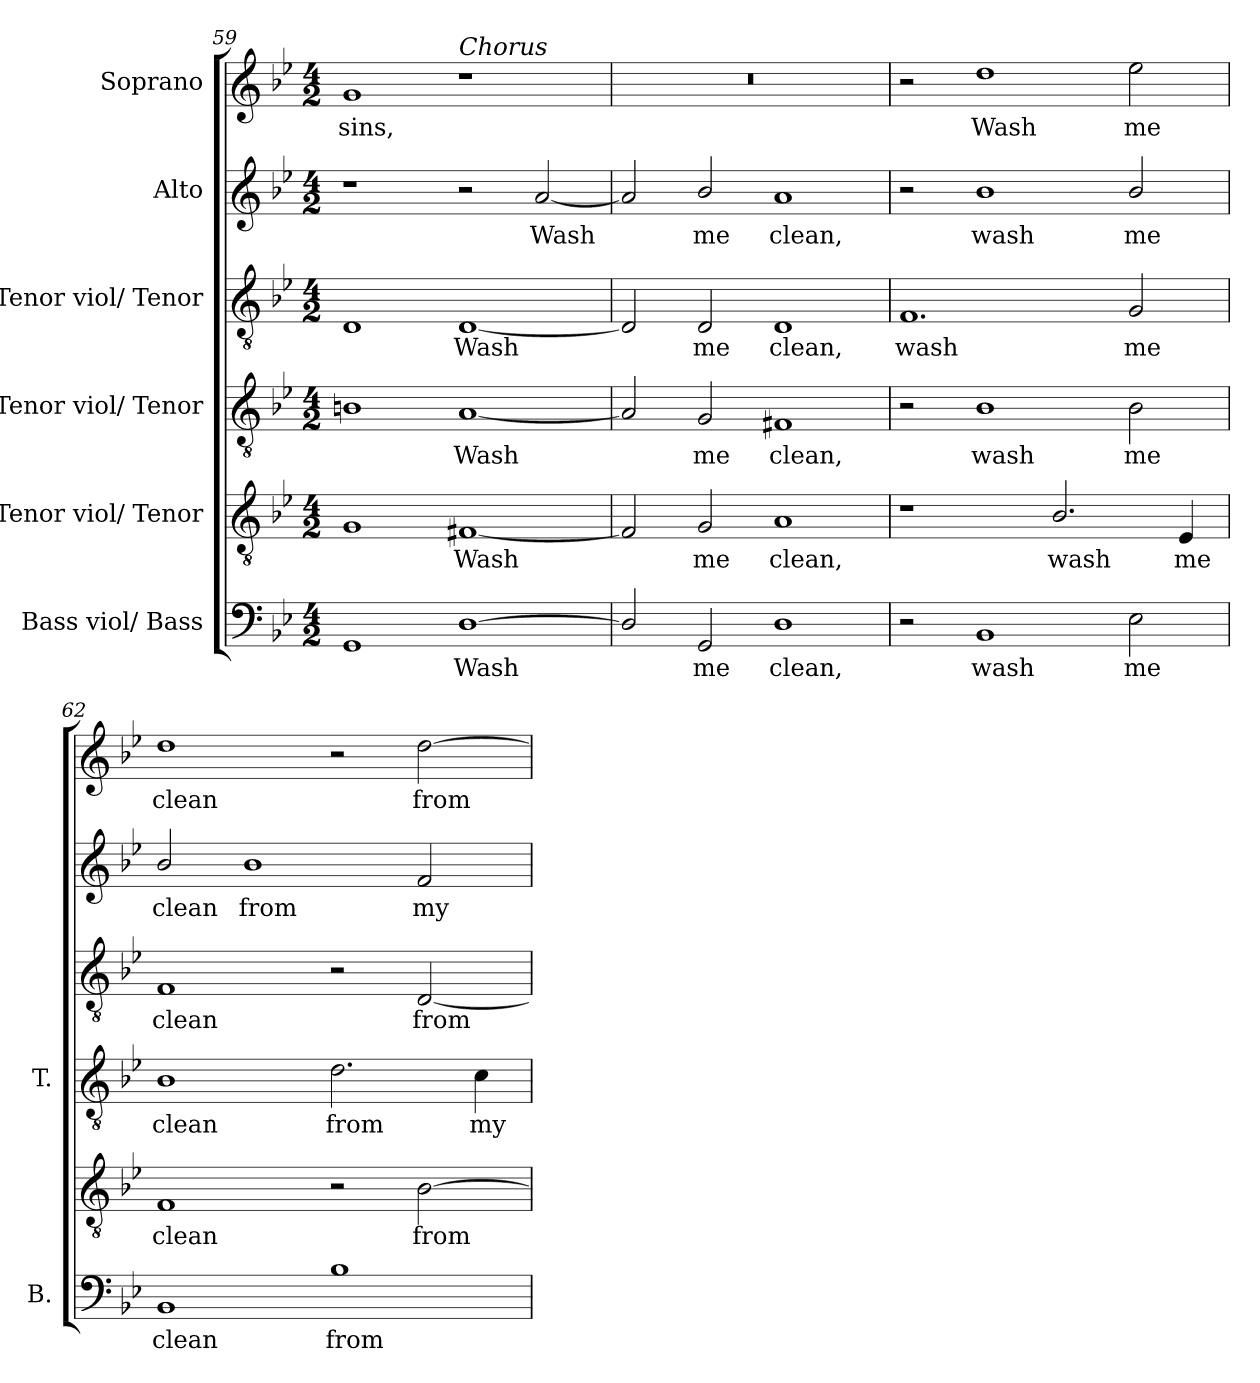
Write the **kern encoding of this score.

**kern	**text	**kern	**text	**kern	**text	**kern	**text	**kern	**text	**kern	**text
*part6	*part6	*part5	*part5	*part4	*part4	*part3	*part3	*part2	*part2	*part1	*part1
*staff6	*staff6	*staff5	*staff5	*staff4	*staff4	*staff3	*staff3	*staff2	*staff2	*staff1	*staff1
*I"Bass viol/ Bass	*	*I"Tenor viol/ Tenor	*	*I"Tenor viol/ Tenor	*	*I"Tenor viol/ Tenor	*	*I"Alto	*	*I"Soprano	*
*I'B.	*	*	*	*I'T.	*	*	*	*	*	*	*
*clefF4	*	*clefGv2	*	*clefGv2	*	*clefGv2	*	*clefG2	*	*clefG2	*
*	*	*ITrd7c12	*	*ITrd7c12	*	*	*	*	*	*	*
*k[b-e-]	*	*k[b-e-]	*	*k[b-e-]	*	*k[b-e-]	*	*k[b-e-]	*	*k[b-e-]	*
*B-:	*	*B-:	*	*B-:	*	*B-:	*	*B-:	*	*B-:	*
*M4/2	*	*M4/2	*	*M4/2	*	*M4/2	*	*M4/2	*	*M4/2	*
=59	=59	=59	=59	=59	=59	=59	=59	=59	=59	=59	=59
!	!	!	!	!	!	!	!	!	!	!	!LO:LY:b:color=#000000
1GGi	.	1GGi	.	1BBni	.	1Di	.	1r	.	1gi	sins,
!	!LO:LY:b:color=#000000	!	!	!	!	!	!	!	!	!	!
!	!	!	!LO:LY:b:color=#000000	!	!	!	!	!	!	!	!
!	!	!	!	!	!LO:LY:b:color=#000000	!	!	!	!	!	!
!	!	!	!	!	!	!	!	!	!	!LO:TX:a:i:t=Chorus	!
!	!	!	!	!	!	!	!LO:LY:b:color=#000000	!	!	!	!
[1Di	Wash	[1FF#Xi	Wash	[1AAi	Wash	[1Di	Wash	2r	.	1r	.
!	!	!	!	!	!	!	!	!	!LO:LY:b:color=#000000	!	!
.	.	.	.	.	.	.	.	[2ai/	Wash	.	.
=60	=60	=60	=60	=60	=60	=60	=60	=60	=60	=60	=60
!	!	!	!	!	!	!	!	!	!	!LO:N:vis=1	!
2Di/]	.	2FF#i/]	.	2AAi/]	.	2Di/]	.	2ai/]	.	0r	.
!	!LO:LY:b:color=#000000	!	!	!	!	!	!	!	!	!	!
!	!	!	!LO:LY:b:color=#000000	!	!	!	!	!	!	!	!
!	!	!	!	!	!LO:LY:b:color=#000000	!	!	!	!	!	!
!	!	!	!	!	!	!	!LO:LY:b:color=#000000	!	!	!	!
!	!	!	!	!	!	!	!	!	!LO:LY:b:color=#000000	!	!
2GGi/	me	2GGi/	me	2GGi/	me	2Di/	me	2b-i/	me	.	.
!	!LO:LY:b:color=#000000	!	!	!	!	!	!	!	!	!	!
!	!	!	!LO:LY:b:color=#000000	!	!	!	!	!	!	!	!
!	!	!	!	!	!LO:LY:b:color=#000000	!	!	!	!	!	!
!	!	!	!	!	!	!	!LO:LY:b:color=#000000	!	!	!	!
!	!	!	!	!	!	!	!	!	!LO:LY:b:color=#000000	!	!
1Di	clean,	1AAi	clean,	1FF#Xi	clean,	1Di	clean,	1ai	clean,	.	.
!!LO:LB:g=z
=61	=61	=61	=61	=61	=61	=61	=61	=61	=61	=61	=61
!	!	!	!	!	!	!	!LO:LY:b:color=#000000	!	!	!	!
2r	.	1r	.	2r	.	1.Fi	wash	2r	.	2r	.
!	!LO:LY:b:color=#000000	!	!	!	!	!	!	!	!	!	!
!	!	!	!	!	!LO:LY:b:color=#000000	!	!	!	!	!	!
!	!	!	!	!	!	!	!	!	!LO:LY:b:color=#000000	!	!
!	!	!	!	!	!	!	!	!	!	!	!LO:LY:b:color=#000000
1BB-i	wash	.	.	1BB-i	wash	.	.	1b-i	wash	1ddi	Wash
!	!	!	!LO:LY:b:color=#000000	!	!	!	!	!	!	!	!
.	.	2.BB-i/	wash	.	.	.	.	.	.	.	.
!	!LO:LY:b:color=#000000	!	!	!	!	!	!	!	!	!	!
!	!	!	!	!	!LO:LY:b:color=#000000	!	!	!	!	!	!
!	!	!	!	!	!	!	!LO:LY:b:color=#000000	!	!	!	!
!	!	!	!	!	!	!	!	!	!LO:LY:b:color=#000000	!	!
!	!	!	!	!	!	!	!	!	!	!	!LO:LY:b:color=#000000
2E-i\	me	.	.	2BB-i\	me	2Gi/	me	2b-i/	me	2ee-i\	me
!	!	!	!LO:LY:b:color=#000000	!	!	!	!	!	!	!	!
.	.	4EE-i/	me	.	.	.	.	.	.	.	.
=62	=62	=62	=62	=62	=62	=62	=62	=62	=62	=62	=62
!	!LO:LY:b:color=#000000	!	!	!	!	!	!	!	!	!	!
!	!	!	!LO:LY:b:color=#000000	!	!	!	!	!	!	!	!
!	!	!	!	!	!LO:LY:b:color=#000000	!	!	!	!	!	!
!	!	!	!	!	!	!	!LO:LY:b:color=#000000	!	!	!	!
!	!	!	!	!	!	!	!	!	!LO:LY:b:color=#000000	!	!
!	!	!	!	!	!	!	!	!	!	!	!LO:LY:b:color=#000000
1BB-i	clean	1FFi	clean	1BB-i	clean	1Fi	clean	2b-i/	clean	1ddi	clean
!	!	!	!	!	!	!	!	!	!LO:LY:b:color=#000000	!	!
.	.	.	.	.	.	.	.	1b-i	from	.	.
!	!LO:LY:b:color=#000000	!	!	!	!	!	!	!	!	!	!
!	!	!	!	!	!LO:LY:b:color=#000000	!	!	!	!	!	!
1B-i	from	2r	.	2.Di\	from	2r	.	.	.	2r	.
!	!	!	!LO:LY:b:color=#000000	!	!	!	!	!	!	!	!
!	!	!	!	!	!	!	!LO:LY:b:color=#000000	!	!	!	!
!	!	!	!	!	!	!	!	!	!LO:LY:b:color=#000000	!	!
!	!	!	!	!	!	!	!	!	!	!	!LO:LY:b:color=#000000
.	.	[2BB-i\	from	.	.	[2Di/	from	2fi/	my	[2ddi\	from
!	!	!	!	!	!LO:LY:b:color=#000000	!	!	!	!	!	!
.	.	.	.	4Ci\	my	.	.	.	.	.	.
=	=	=	=	=	=	=	=	=	=	=	=
*-	*-	*-	*-	*-	*-	*-	*-	*-	*-	*-	*-
